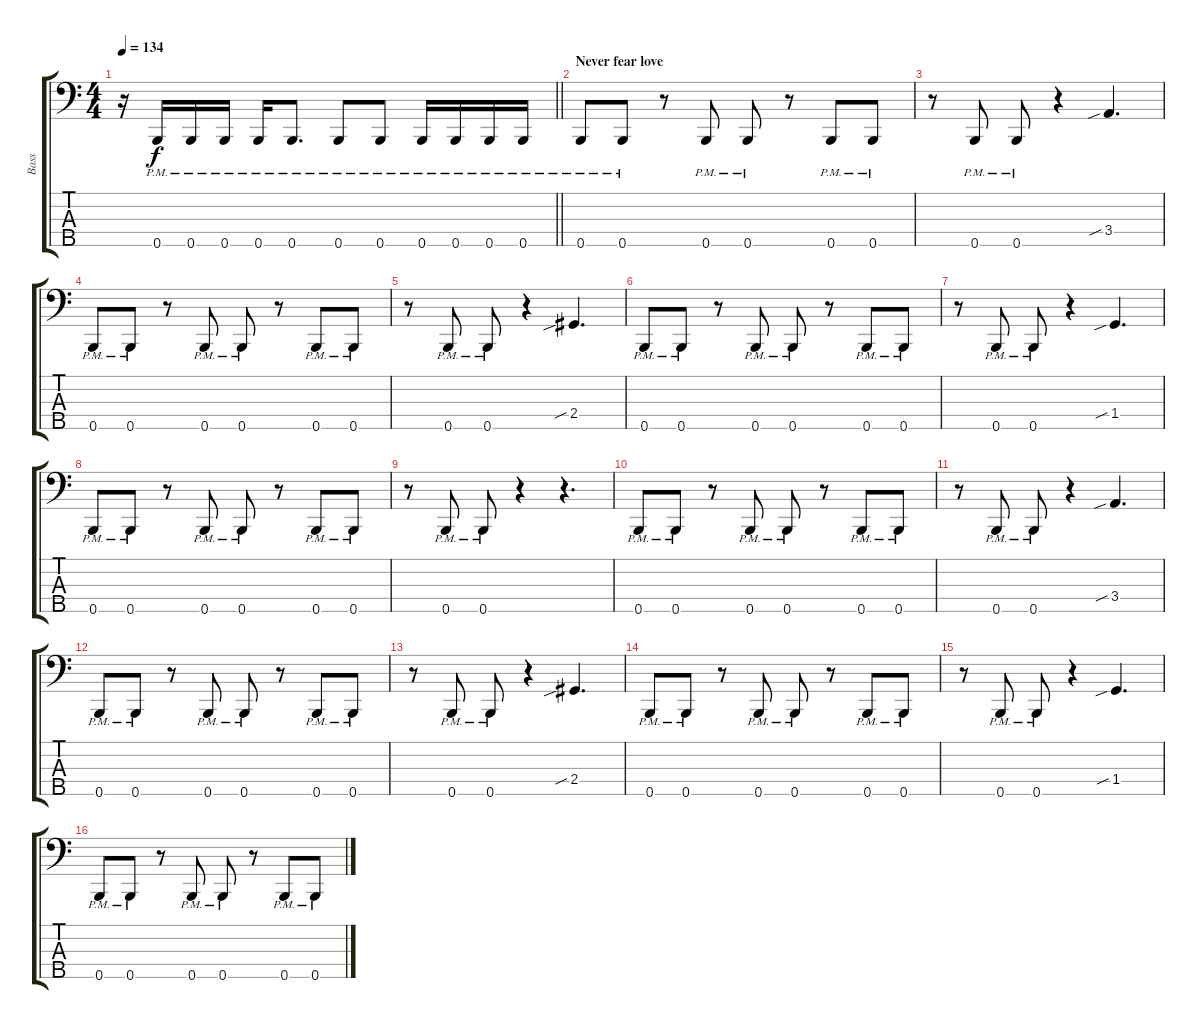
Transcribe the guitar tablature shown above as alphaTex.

\track ("Bass" "Bass") {instrument electricbasspick}
\staff {score tabs}
\tuning (Gb2 E2 B1 Gb1 B0) {hide}
\ts (4 4)
\tempo 134
\clef f4
\barLineRight lightlight
\ks c
r.16{dy f} 0.5{pm}.16 0.5{pm}.16 0.5{pm}.16 0.5{pm}.16 0.5{pm}.8{d} 0.5{pm}.8 0.5{pm}.8 0.5{pm}.16 0.5{pm}.16 0.5{pm}.16 0.5{pm}.16 |
\section ("" "Never fear love")
0.5{pm}.8 0.5{pm}.8 r.8 0.5{pm}.8 0.5{pm}.8 r.8 0.5{pm}.8 0.5{pm}.8 |
r.8 0.5{pm}.8 0.5{pm}.8 r.4 3.4{sib}.4{d} |
0.5{pm}.8 0.5{pm}.8 r.8 0.5{pm}.8 0.5{pm}.8 r.8 0.5{pm}.8 0.5{pm}.8 |
r.8 0.5{pm}.8 0.5{pm}.8 r.4 2.4{sib}.4{d} |
0.5{pm}.8 0.5{pm}.8 r.8 0.5{pm}.8 0.5{pm}.8 r.8 0.5{pm}.8 0.5{pm}.8 |
r.8 0.5{pm}.8 0.5{pm}.8 r.4 1.4{sib}.4{d} |
0.5{pm}.8 0.5{pm}.8 r.8 0.5{pm}.8 0.5{pm}.8 r.8 0.5{pm}.8 0.5{pm}.8 |
r.8 0.5{pm}.8 0.5{pm}.8 r.4 r.4{d} |
0.5{pm}.8 0.5{pm}.8 r.8 0.5{pm}.8 0.5{pm}.8 r.8 0.5{pm}.8 0.5{pm}.8 |
r.8 0.5{pm}.8 0.5{pm}.8 r.4 3.4{sib}.4{d} |
0.5{pm}.8 0.5{pm}.8 r.8 0.5{pm}.8 0.5{pm}.8 r.8 0.5{pm}.8 0.5{pm}.8 |
r.8 0.5{pm}.8 0.5{pm}.8 r.4 2.4{sib}.4{d} |
0.5{pm}.8 0.5{pm}.8 r.8 0.5{pm}.8 0.5{pm}.8 r.8 0.5{pm}.8 0.5{pm}.8 |
r.8 0.5{pm}.8 0.5{pm}.8 r.4 1.4{sib}.4{d} |
0.5{pm}.8 0.5{pm}.8 r.8 0.5{pm}.8 0.5{pm}.8 r.8 0.5{pm}.8 0.5{pm}.8
